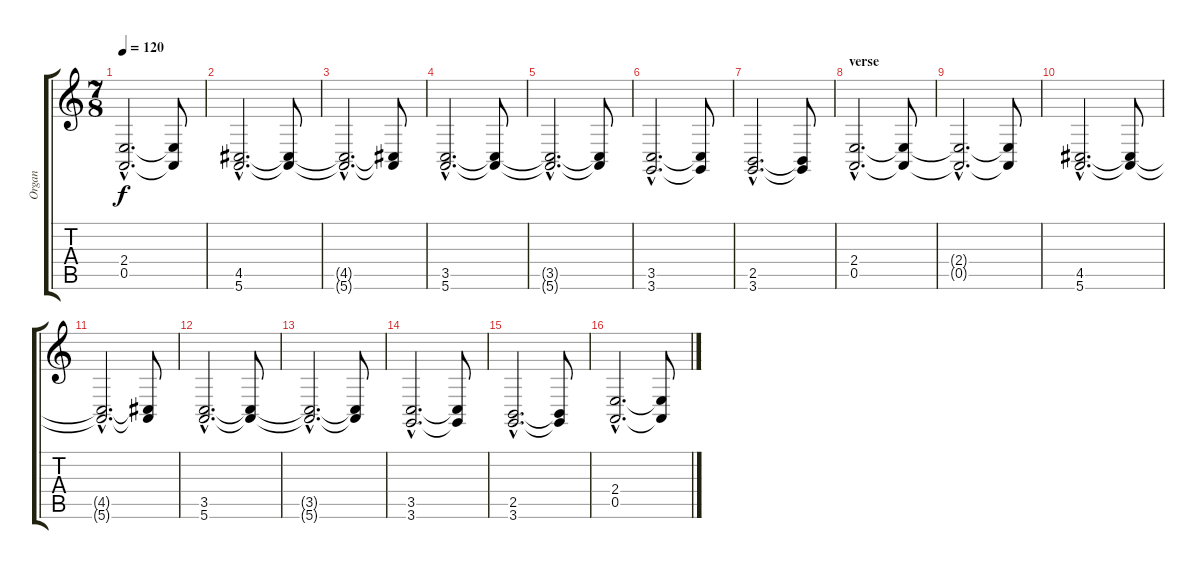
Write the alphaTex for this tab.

\track ("Organ" "Organ") {instrument drawbarorgan}
\staff {score tabs}
\tuning (E4 B3 G3 D3 A2 E2) {hide}
\ts (7 8)
\tempo 120
\clef g2
\ks c
(2.4{hac t} 0.5{hac t}).2{d dy f} (2.4{t} 0.5{t}).8 |
(4.5{hac} 5.6{hac}).2{d} (4.5{t} 5.6{t}).8 |
(4.5{hac t} 5.6{hac t}).2{d} (4.5{t} 5.6{t}).8 |
(3.5{hac} 5.6{hac}).2{d} (3.5{t} 5.6{t}).8 |
(3.5{hac t} 5.6{hac t}).2{d} (3.5{t} 5.6{t}).8 |
(3.5{hac} 3.6{hac}).2{d} (3.5{t} 3.6{t}).8 |
(2.5{hac} 3.6{hac}).2{d} (2.5{t} 3.6{t}).8 |
\section ("" "verse")
(2.4{hac} 0.5{hac}).2{d} (2.4{t} 0.5{t}).8 |
(2.4{hac t} 0.5{hac t}).2{d} (2.4{t} 0.5{t}).8 |
(4.5{hac} 5.6{hac}).2{d} (4.5{t} 5.6{t}).8 |
(4.5{hac t} 5.6{hac t}).2{d} (4.5{t} 5.6{t}).8 |
(3.5{hac} 5.6{hac}).2{d} (3.5{t} 5.6{t}).8 |
(3.5{hac t} 5.6{hac t}).2{d} (3.5{t} 5.6{t}).8 |
(3.5{hac} 3.6{hac}).2{d} (3.5{t} 3.6{t}).8 |
(2.5{hac} 3.6{hac}).2{d} (2.5{t} 3.6{t}).8 |
(2.4{hac} 0.5{hac}).2{d} (2.4{t} 0.5{t}).8
